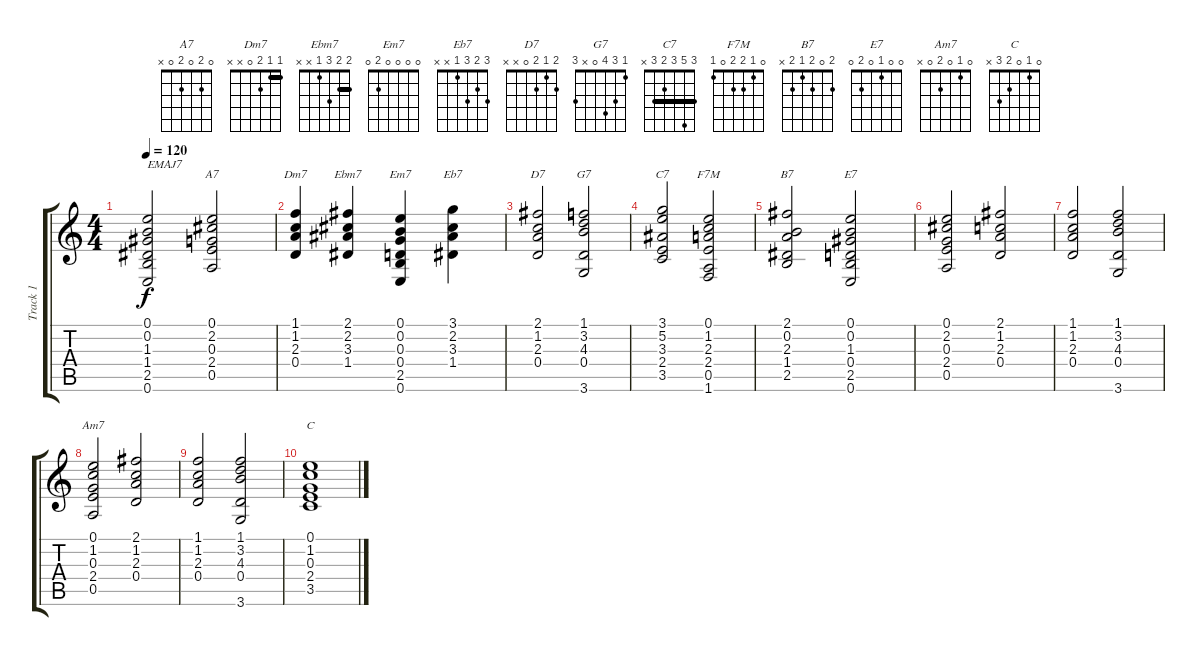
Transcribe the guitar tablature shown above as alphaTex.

\track ("Track 1" "Track 1") {instrument acousticguitarsteel}
\staff {score tabs}
\tuning (E4 B3 G3 D3 A2 E2) {hide}
\chord ("A7" 0 2 0 2 0 x)
\chord ("Dm7" 1 1 2 0 x x) {barre 1}
\chord ("Ebm7" 2 2 3 1 x x) {barre 2}
\chord ("Em7" 0 0 0 0 2 0)
\chord ("Eb7" 3 2 3 1 x x)
\chord ("D7" 2 1 2 0 x x)
\chord ("G7" 1 3 4 0 x 3)
\chord ("C7" 3 5 3 2 3 x) {barre 3}
\chord ("F7M" 0 1 2 2 0 1)
\chord ("B7" 2 0 2 1 2 x)
\chord ("E7" 0 0 1 0 2 0)
\chord ("Am7" 0 1 0 2 0 x)
\chord ("C" 0 1 0 2 3 x)
\ts (4 4)
\tempo 120
\clef g2
\ks c
(0.1 0.2 1.3 1.4 2.5 0.6).2{txt "EMAJ7" dy f} (0.1 2.2 0.3 2.4 0.5).2{ch "A7"} |
(1.1 1.2 2.3 0.4).4{ch "Dm7"} (2.1 2.2 3.3 1.4).4{ch "Ebm7"} (0.1 0.2 0.3 0.4 2.5 0.6).4{ch "Em7"} (3.1 2.2 3.3 1.4).4{ch "Eb7"} |
(2.1 1.2 2.3 0.4).2{ch "D7"} (1.1 3.2 4.3 0.4 3.6).2{ch "G7"} |
(3.1 5.2 3.3 2.4 3.5).2{ch "C7"} (0.1 1.2 2.3 2.4 0.5 1.6).2{ch "F7M"} |
(2.1 0.2 2.3 1.4 2.5).2{ch "B7"} (0.1 0.2 1.3 0.4 2.5 0.6).2{ch "E7"} |
(0.1 2.2 0.3 2.4 0.5).2 (2.1 1.2 2.3 0.4).2 |
(1.1 1.2 2.3 0.4).2 (1.1 3.2 4.3 0.4 3.6).2 |
(0.1 1.2 0.3 2.4 0.5).2{ch "Am7"} (2.1 1.2 2.3 0.4).2 |
(1.1 1.2 2.3 0.4).2 (1.1 3.2 4.3 0.4 3.6).2 |
(0.1 1.2 0.3 2.4 3.5).1{ch "C"}
